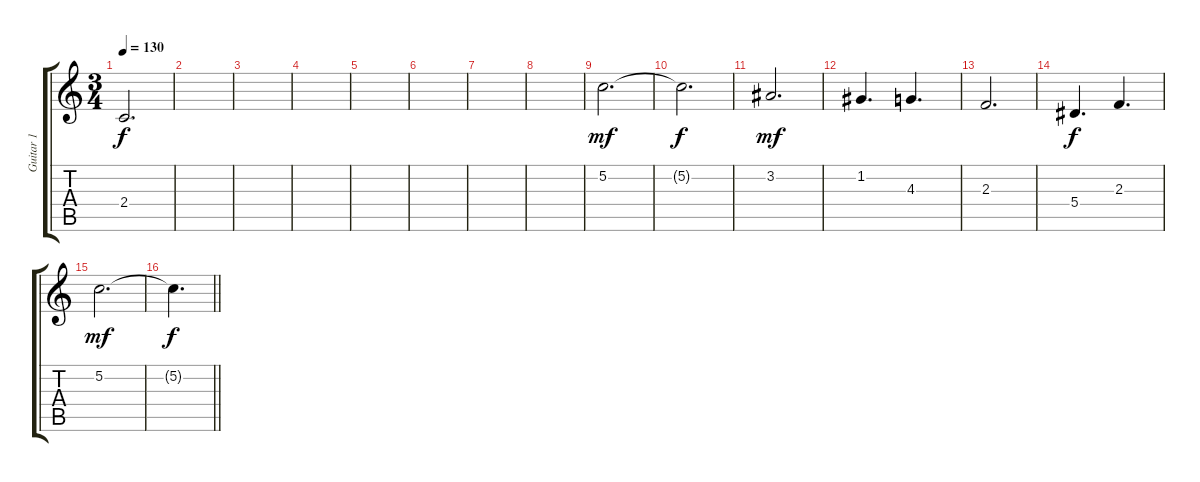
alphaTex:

\track ("Guitar 1" "Guitar 1") {instrument distortionguitar}
\staff {score tabs}
\tuning (C4 G3 Eb3 Bb2 F2 C2) {hide}
\ts (3 4)
\section ("" "")
\tempo 130
\clef g2
\ks c
2.4.2{d dy f} |
|
|
|
|
|
|
|
5.2.2{d dy mf} |
5.2{t}.2{d dy f} |
3.2.2{d dy mf} |
1.2.4{d} 4.3.4{d} |
2.3.2{d} |
5.4.4{d dy f} 2.3.4{d} |
5.2.2{d dy mf} |
\barLineRight lightlight
5.2{t}.4{d dy f}
